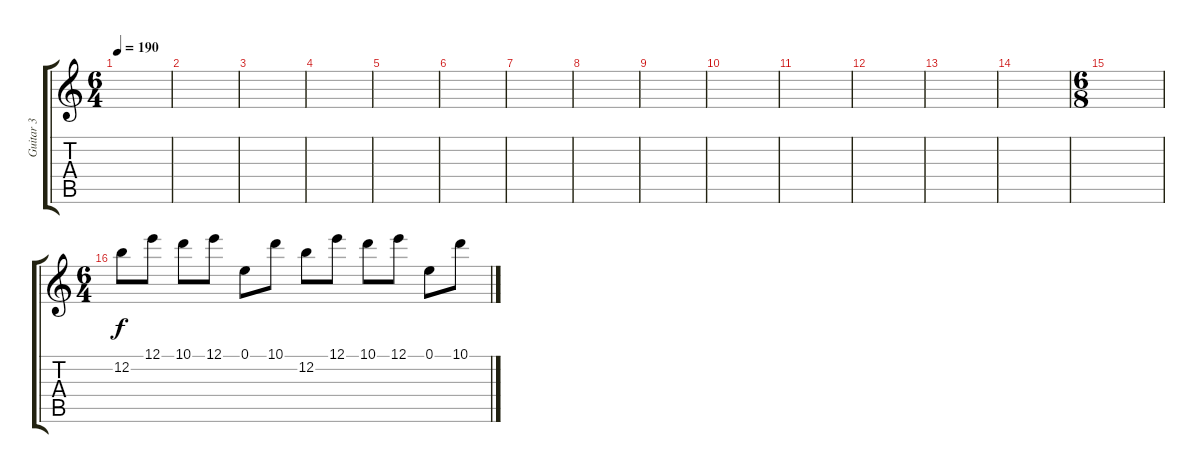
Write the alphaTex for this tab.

\track ("Guitar 3" "Guitar 3") {instrument overdrivenguitar}
\staff {score tabs}
\tuning (E4 B3 G3 D3 A2 E2) {hide}
\ts (6 4)
\tempo 190
\clef g2
\ks c
|
|
|
|
|
|
|
|
|
|
|
|
|
|
\ts (6 8)
|
\ts (6 4)
12.2.8 12.1.8 10.1.8 12.1.8 0.1.8 10.1.8 12.2.8 12.1.8 10.1.8 12.1.8 0.1.8 10.1.8
